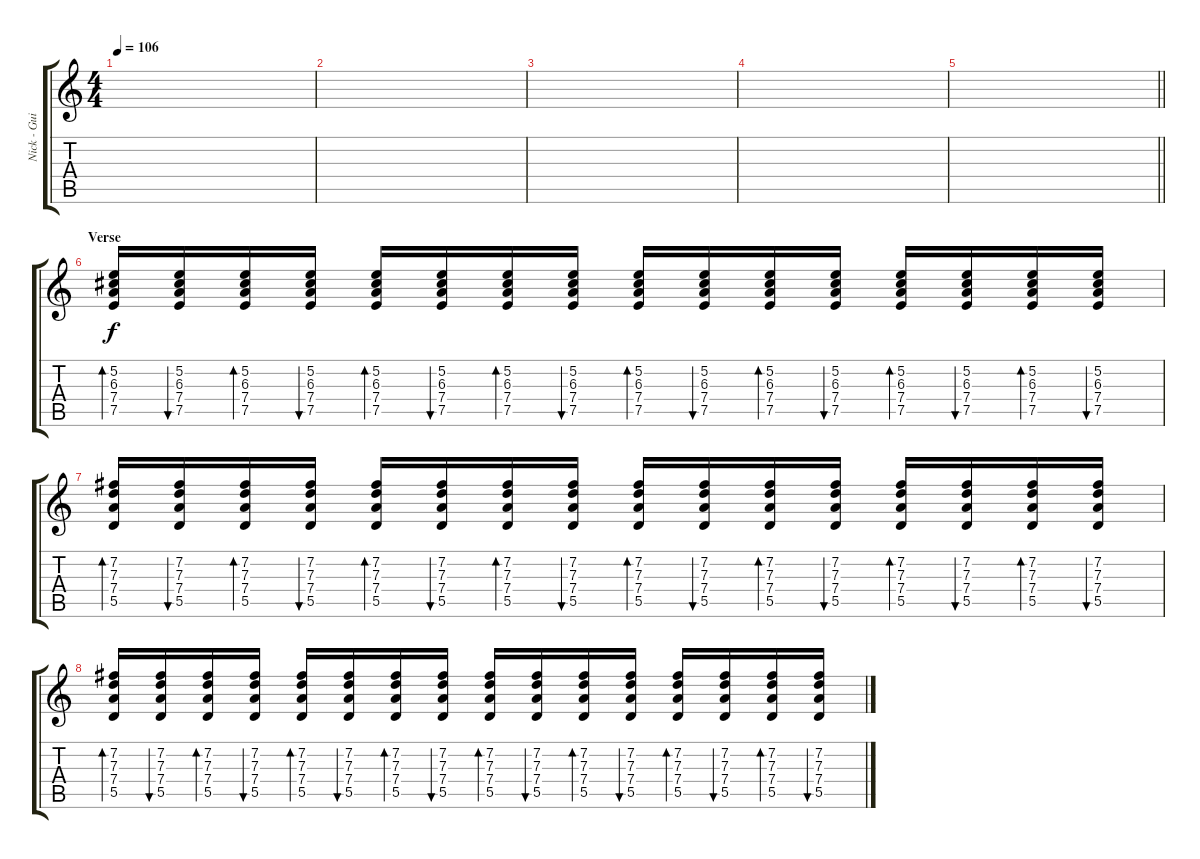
\track ("Nick - Guitar RSE" "Nick - Gui") {instrument electricguitarjazz}
\staff {score tabs}
\tuning (E4 B3 G3 D3 A2 E2) {hide}
\ts (4 4)
\tempo 106
\clef g2
\ks c
|
|
|
|
\barLineRight lightlight
|
\section ("" "Verse")
(5.2 6.3 7.4 7.5).16{bd 60} (5.2 6.3 7.4 7.5).16{bu 60} (5.2 6.3 7.4 7.5).16{bd 60} (5.2 6.3 7.4 7.5).16{bu 60} (5.2 6.3 7.4 7.5).16{bd 60} (5.2 6.3 7.4 7.5).16{bu 60} (5.2 6.3 7.4 7.5).16{bd 60} (5.2 6.3 7.4 7.5).16{bu 60} (5.2 6.3 7.4 7.5).16{bd 60} (5.2 6.3 7.4 7.5).16{bu 60} (5.2 6.3 7.4 7.5).16{bd 60} (5.2 6.3 7.4 7.5).16{bu 60} (5.2 6.3 7.4 7.5).16{bd 60} (5.2 6.3 7.4 7.5).16{bu 60} (5.2 6.3 7.4 7.5).16{bd 60} (5.2 6.3 7.4 7.5).16{bu 60} |
(7.2 7.3 7.4 5.5).16{bd 60} (7.2 7.3 7.4 5.5).16{bu 60} (7.2 7.3 7.4 5.5).16{bd 60} (7.2 7.3 7.4 5.5).16{bu 60} (7.2 7.3 7.4 5.5).16{bd 60} (7.2 7.3 7.4 5.5).16{bu 60} (7.2 7.3 7.4 5.5).16{bd 60} (7.2 7.3 7.4 5.5).16{bu 60} (7.2 7.3 7.4 5.5).16{bd 60} (7.2 7.3 7.4 5.5).16{bu 60} (7.2 7.3 7.4 5.5).16{bd 60} (7.2 7.3 7.4 5.5).16{bu 60} (7.2 7.3 7.4 5.5).16{bd 60} (7.2 7.3 7.4 5.5).16{bu 60} (7.2 7.3 7.4 5.5).16{bd 60} (7.2 7.3 7.4 5.5).16{bu 60} |
(7.2 7.3 7.4 5.5).16{bd 60} (7.2 7.3 7.4 5.5).16{bu 60} (7.2 7.3 7.4 5.5).16{bd 60} (7.2 7.3 7.4 5.5).16{bu 60} (7.2 7.3 7.4 5.5).16{bd 60} (7.2 7.3 7.4 5.5).16{bu 60} (7.2 7.3 7.4 5.5).16{bd 60} (7.2 7.3 7.4 5.5).16{bu 60} (7.2 7.3 7.4 5.5).16{bd 60} (7.2 7.3 7.4 5.5).16{bu 60} (7.2 7.3 7.4 5.5).16{bd 60} (7.2 7.3 7.4 5.5).16{bu 60} (7.2 7.3 7.4 5.5).16{bd 60} (7.2 7.3 7.4 5.5).16{bu 60} (7.2 7.3 7.4 5.5).16{bd 60} (7.2 7.3 7.4 5.5).16{bu 60}
